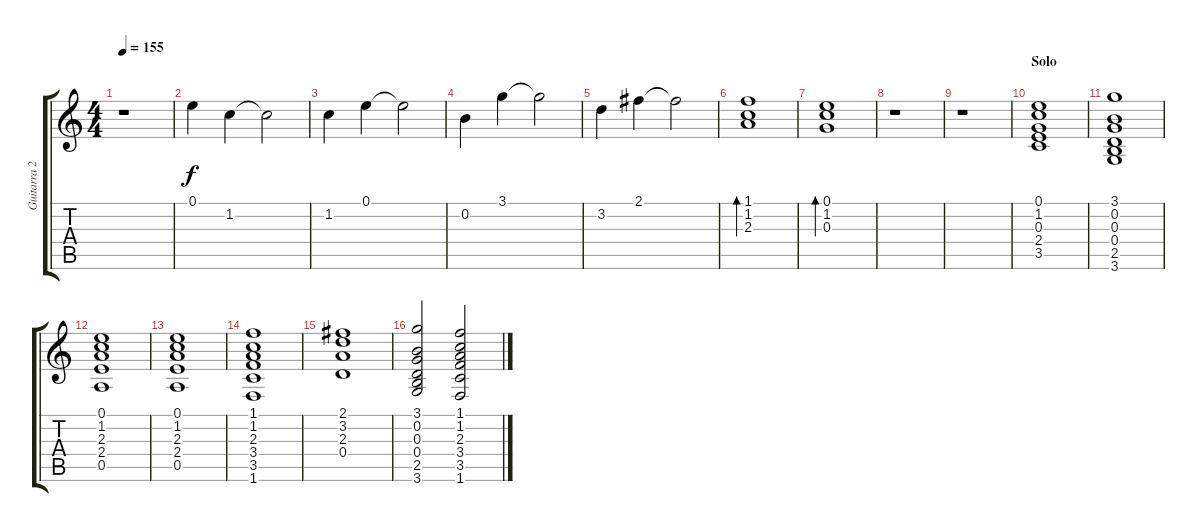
\track ("Guitarra 2" "Guitarra 2") {instrument electricguitarclean}
\staff {score tabs}
\tuning (E4 B3 G3 D3 A2 E2) {hide}
\ts (4 4)
\tempo 155
\clef g2
\ks c
r.1{dy f} |
0.1.4 1.2.4 1.2{t}.2 |
1.2.4 0.1.4 0.1{t}.2 |
0.2.4 3.1.4 3.1{t}.2 |
3.2.4 2.1.4 2.1{t}.2 |
(1.1 1.2 2.3).1{bd 240} |
(0.1 1.2 0.3).1{bd 240} |
r.1 |
r.1 |
\section ("" "Solo")
(0.1 1.2 0.3 2.4 3.5).1 |
(3.1 0.2 0.3 0.4 2.5 3.6).1 |
(0.1 1.2 2.3 2.4 0.5).1 |
(0.1 1.2 2.3 2.4 0.5).1 |
(1.1 1.2 2.3 3.4 3.5 1.6).1 |
(2.1 3.2 2.3 0.4).1 |
(3.1 0.2 0.3 0.4 2.5 3.6).2 (1.1 1.2 2.3 3.4 3.5 1.6).2
